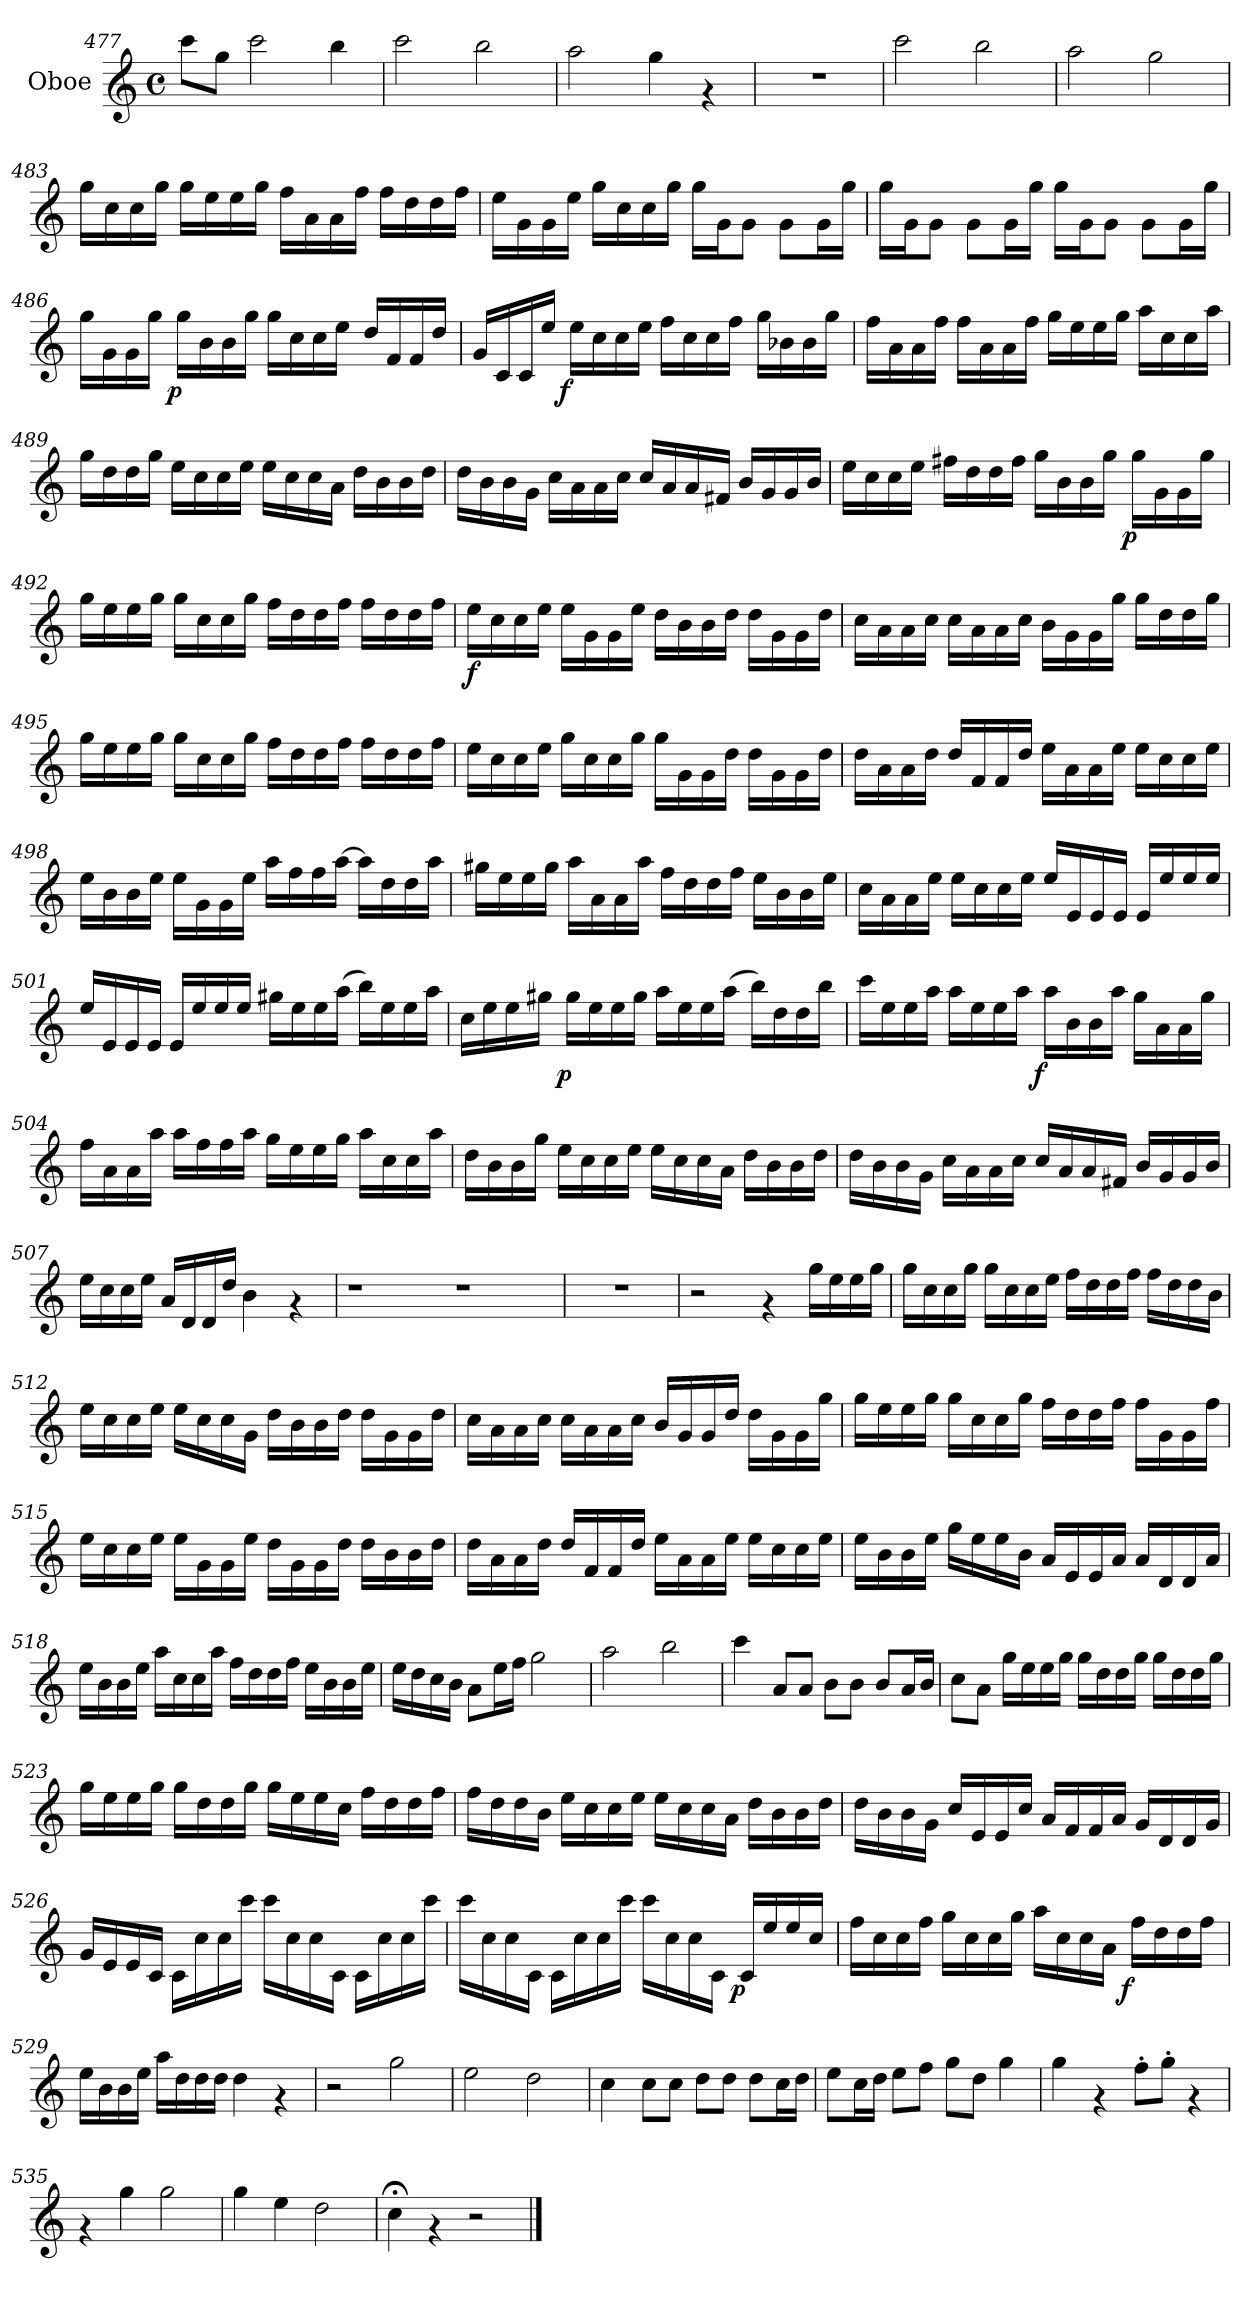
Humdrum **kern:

**kern	**dynam
*part1	*part1
*staff1	*staff1
*I"Oboe	*
*I'Oboe	*
*clefG2	*
*k[]	*
*C:	*
*M4/4	*
*met(c)	*
=477	=477
8ccc\L	.
8gg\J	.
2ccc\	.
4bb\	.
=478	=478
2ccc\	.
2bb\	.
=479	=479
2aa\	.
4gg\	.
4rf	.
!!LO:LB:g=z
=480	=480
1r	.
=481	=481
2ccc\	.
2bb\	.
=482	=482
2aa\	.
2gg\	.
=483	=483
16gg\L	.
16cc\	.
16cc\	.
16gg\J	.
16gg\L	.
16ee\	.
16ee\	.
16gg\J	.
16ff\L	.
16a\	.
16a\	.
16ff\J	.
16ff\L	.
16dd\	.
16dd\	.
16ff\J	.
=484	=484
16ee\L	.
16g\	.
16g\	.
16ee\J	.
16gg\L	.
16cc\	.
16cc\	.
16gg\J	.
16gg\L	.
16g\	.
8g\J	.
8g\L	.
16g\	.
16gg\J	.
!!LO:LB:g=z
=485	=485
16gg\L	.
16g\	.
8g\J	.
8g\L	.
16g\	.
16gg\J	.
16gg\L	.
16g\	.
8g\J	.
8g\L	.
16g\	.
16gg\J	.
=486	=486
*^	*
16gg\L	8...ryy	.
16g\	.	.
16g\	.	.
16gg\J	.	.
!	!	!LO:DY:b
.	2ryy	p
16gg\L	.	.
16b\	.	.
16b\	.	.
16gg\J	.	.
16gg\L	.	.
16cc\	.	.
16cc\	.	.
16ee\J	.	.
.	4ryy	.
16dd/L	.	.
16f/	.	.
16f/	.	.
16dd/J	.	.
.	64ryy	.
=487	=487	=487
16g/L	8...ryy	.
16c/	.	.
16c/	.	.
16ee/J	.	.
!	!	!LO:DY:b
.	2ryy	f
16ee\L	.	.
16cc\	.	.
16cc\	.	.
16ee\J	.	.
16ff\L	.	.
16cc\	.	.
16cc\	.	.
16ff\J	.	.
.	4ryy	.
16gg\L	.	.
16b-X\	.	.
16b-\	.	.
16gg\J	.	.
.	64ryy	.
*v	*v	*
!!LO:LB:g=z
=488	=488
16ff\L	.
16a\	.
16a\	.
16ff\J	.
16ff\L	.
16a\	.
16a\	.
16ff\J	.
16gg\L	.
16ee\	.
16ee\	.
16gg\J	.
16aa\L	.
16cc\	.
16cc\	.
16aa\J	.
=489	=489
16gg\L	.
16dd\	.
16dd\	.
16gg\J	.
16ee\L	.
16cc\	.
16cc\	.
16ee\J	.
16ee\L	.
16cc\	.
16cc\	.
16a\J	.
16dd\L	.
16b\	.
16b\	.
16dd\J	.
=490	=490
16dd\L	.
16b\	.
16b\	.
16g\J	.
16cc\L	.
16a\	.
16a\	.
16cc\J	.
16cc/L	.
16a/	.
16a/	.
16f#X/J	.
16b/L	.
16g/	.
16g/	.
16b/J	.
!!LO:LB:g=z
=491	=491
*^	*
16ee\L	2ryy	.
16cc\	.	.
16cc\	.	.
16ee\J	.	.
16ff#X\L	.	.
16dd\	.	.
16dd\	.	.
16ff#\J	.	.
16gg\L	8...ryy	.
16b\	.	.
16b\	.	.
16gg\J	.	.
!	!	!LO:DY:b
.	4ryy	p
16gg\L	.	.
16g\	.	.
16g\	.	.
16gg\J	.	.
.	64ryy	.
*v	*v	*
=492	=492
16gg\L	.
16ee\	.
16ee\	.
16gg\J	.
16gg\L	.
16cc\	.
16cc\	.
16gg\J	.
16ff\L	.
16dd\	.
16dd\	.
16ff\J	.
16ff\L	.
16dd\	.
16dd\	.
16ff\J	.
=493	=493
!	!LO:DY:b
16ee\L	f
16cc\	.
16cc\	.
16ee\J	.
16ee\L	.
16g\	.
16g\	.
16ee\J	.
16dd\L	.
16b\	.
16b\	.
16dd\J	.
16dd\L	.
16g\	.
16g\	.
16dd\J	.
!!LO:LB:g=z
=494	=494
16cc\L	.
16a\	.
16a\	.
16cc\J	.
16cc\L	.
16a\	.
16a\	.
16cc\J	.
16b\L	.
16g\	.
16g\	.
16gg\J	.
16gg\L	.
16dd\	.
16dd\	.
16gg\J	.
=495	=495
16gg\L	.
16ee\	.
16ee\	.
16gg\J	.
16gg\L	.
16cc\	.
16cc\	.
16gg\J	.
16ff\L	.
16dd\	.
16dd\	.
16ff\J	.
16ff\L	.
16dd\	.
16dd\	.
16ff\J	.
=496	=496
16ee\L	.
16cc\	.
16cc\	.
16ee\J	.
16gg\L	.
16cc\	.
16cc\	.
16gg\J	.
16gg\L	.
16g\	.
16g\	.
16dd\J	.
16dd\L	.
16g\	.
16g\	.
16dd\J	.
!!LO:LB:g=z
=497	=497
16dd\L	.
16a\	.
16a\	.
16dd\J	.
16dd/L	.
16f/	.
16f/	.
16dd/J	.
16ee\L	.
16a\	.
16a\	.
16ee\J	.
16ee\L	.
16cc\	.
16cc\	.
16ee\J	.
=498	=498
16ee\L	.
16b\	.
16b\	.
16ee\J	.
16ee\L	.
16g\	.
16g\	.
16ee\J	.
16aa\L	.
16ff\	.
16ff\	.
[<16aa\J	.
16aa\L]	.
16dd\	.
16dd\	.
16aa\J	.
=499	=499
16gg#X\L	.
16ee\	.
16ee\	.
16gg#\J	.
16aa\L	.
16a\	.
16a\	.
16aa\J	.
16ff\L	.
16dd\	.
16dd\	.
16ff\J	.
16ee\L	.
16b\	.
16b\	.
16ee\J	.
!!LO:LB:g=z
=500	=500
16cc\L	.
16a\	.
16a\	.
16ee\J	.
16ee\L	.
16cc\	.
16cc\	.
16ee\J	.
16ee/L	.
16e/	.
16e/	.
16e/J	.
16e/L	.
16ee/	.
16ee/	.
16ee/J	.
=501	=501
16ee/L	.
16e/	.
16e/	.
16e/J	.
16e/L	.
16ee/	.
16ee/	.
16ee/J	.
16gg#X\L	.
16ee\	.
16ee\	.
(<16aa\J	.
16bb\L)	.
16ee\	.
16ee\	.
16aa\J	.
=502	=502
*^	*
16cc\L	8...ryy	.
16ee\	.	.
16ee\	.	.
16gg#X\J	.	.
!	!	!LO:DY:b
.	2ryy	p
16gg#\L	.	.
16ee\	.	.
16ee\	.	.
16gg#\J	.	.
16aa\L	.	.
16ee\	.	.
16ee\	.	.
(<16aa\J	.	.
.	4ryy	.
16bb\L)	.	.
16dd\	.	.
16dd\	.	.
16bb\J	.	.
.	64ryy	.
!!LO:LB:g=z	!!
=503	=503	=503
16ccc\L	4ryy	.
16ee\	.	.
16ee\	.	.
16aa\J	.	.
16aa\L	8...ryy	.
16ee\	.	.
16ee\	.	.
16aa\J	.	.
!	!	!LO:DY:b
.	2ryy	f
16aa\L	.	.
16b\	.	.
16b\	.	.
16aa\J	.	.
16gg\L	.	.
16a\	.	.
16a\	.	.
16gg\J	.	.
.	64ryy	.
*v	*v	*
=504	=504
16ff\L	.
16a\	.
16a\	.
16aa\J	.
16aa\L	.
16ff\	.
16ff\	.
16aa\J	.
16gg\L	.
16ee\	.
16ee\	.
16gg\J	.
16aa\L	.
16cc\	.
16cc\	.
16aa\J	.
=505	=505
16dd\L	.
16b\	.
16b\	.
16gg\J	.
16ee\L	.
16cc\	.
16cc\	.
16ee\J	.
16ee\L	.
16cc\	.
16cc\	.
16a\J	.
16dd\L	.
16b\	.
16b\	.
16dd\J	.
!!LO:LB:g=z
=506	=506
16dd\L	.
16b\	.
16b\	.
16g\J	.
16cc\L	.
16a\	.
16a\	.
16cc\J	.
16cc/L	.
16a/	.
16a/	.
16f#X/J	.
16b/L	.
16g/	.
16g/	.
16b/J	.
=507	=507
16ee\L	.
16cc\	.
16cc\	.
16ee\J	.
16a/L	.
16d/	.
16d/	.
16dd/J	.
4b\	.
4rf	.
=508	=508
1r	.
1r	.
=509	=509
1r	.
!!LO:PB:g=z
=510	=510
2r	.
4rf	.
16gg\L	.
16ee\	.
16ee\	.
16gg\J	.
=511	=511
16gg\L	.
16cc\	.
16cc\	.
16gg\J	.
16gg\L	.
16cc\	.
16cc\	.
16ee\J	.
16ff\L	.
16dd\	.
16dd\	.
16ff\J	.
16ff\L	.
16dd\	.
16dd\	.
16b\J	.
=512	=512
16ee\L	.
16cc\	.
16cc\	.
16ee\J	.
16ee\L	.
16cc\	.
16cc\	.
16g\J	.
16dd\L	.
16b\	.
16b\	.
16dd\J	.
16dd\L	.
16g\	.
16g\	.
16dd\J	.
!!LO:LB:g=z
=513	=513
16cc\L	.
16a\	.
16a\	.
16cc\J	.
16cc\L	.
16a\	.
16a\	.
16cc\J	.
16b/L	.
16g/	.
16g/	.
16dd/J	.
16dd\L	.
16g\	.
16g\	.
16gg\J	.
=514	=514
16gg\L	.
16ee\	.
16ee\	.
16gg\J	.
16gg\L	.
16cc\	.
16cc\	.
16gg\J	.
16ff\L	.
16dd\	.
16dd\	.
16ff\J	.
16ff\L	.
16g\	.
16g\	.
16ff\J	.
=515	=515
16ee\L	.
16cc\	.
16cc\	.
16ee\J	.
16ee\L	.
16g\	.
16g\	.
16ee\J	.
16dd\L	.
16g\	.
16g\	.
16dd\J	.
16dd\L	.
16b\	.
16b\	.
16dd\J	.
!!LO:LB:g=z
=516	=516
16dd\L	.
16a\	.
16a\	.
16dd\J	.
16dd/L	.
16f/	.
16f/	.
16dd/J	.
16ee\L	.
16a\	.
16a\	.
16ee\J	.
16ee\L	.
16cc\	.
16cc\	.
16ee\J	.
=517	=517
16ee\L	.
16b\	.
16b\	.
16ee\J	.
16gg\L	.
16ee\	.
16ee\	.
16b\J	.
16a/L	.
16e/	.
16e/	.
16a/J	.
16a/L	.
16d/	.
16d/	.
16a/J	.
=518	=518
16ee\L	.
16b\	.
16b\	.
16ee\J	.
16aa\L	.
16cc\	.
16cc\	.
16aa\J	.
16ff\L	.
16dd\	.
16dd\	.
16ff\J	.
16ee\L	.
16b\	.
16b\	.
16ee\J	.
!!LO:LB:g=z
=519	=519
16ee\L	.
16dd\	.
16cc\	.
16b\J	.
8a\L	.
16ee\	.
16ff\J	.
2gg\	.
=520	=520
2aa\	.
2bb\	.
=521	=521
4ccc\	.
8a/L	.
8a/J	.
8b\L	.
8b\J	.
8b/L	.
16a/	.
16b/J	.
=522	=522
8cc\L	.
8a\J	.
16gg\L	.
16ee\	.
16ee\	.
16gg\J	.
16gg\L	.
16dd\	.
16dd\	.
16gg\J	.
16gg\L	.
16dd\	.
16dd\	.
16gg\J	.
!!LO:LB:g=z
=523	=523
16gg\L	.
16ee\	.
16ee\	.
16gg\J	.
16gg\L	.
16dd\	.
16dd\	.
16gg\J	.
16gg\L	.
16ee\	.
16ee\	.
16cc\J	.
16ff\L	.
16dd\	.
16dd\	.
16ff\J	.
=524	=524
16ff\L	.
16dd\	.
16dd\	.
16b\J	.
16ee\L	.
16cc\	.
16cc\	.
16ee\J	.
16ee\L	.
16cc\	.
16cc\	.
16a\J	.
16dd\L	.
16b\	.
16b\	.
16dd\J	.
=525	=525
16dd\L	.
16b\	.
16b\	.
16g\J	.
16cc/L	.
16e/	.
16e/	.
16cc/J	.
16a/L	.
16f/	.
16f/	.
16a/J	.
16g/L	.
16d/	.
16d/	.
16g/J	.
!!LO:LB:g=z
=526	=526
16g/L	.
16e/	.
16e/	.
16c/J	.
16c\L	.
16cc\	.
16cc\	.
16ccc\J	.
16ccc\L	.
16cc\	.
16cc\	.
16c\J	.
16c\L	.
16cc\	.
16cc\	.
16ccc\J	.
=527	=527
*^	*
16ccc\L	2ryy	.
16cc\	.	.
16cc\	.	.
16c\J	.	.
16c\L	.	.
16cc\	.	.
16cc\	.	.
16ccc\J	.	.
16ccc\L	8...ryy	.
16cc\	.	.
16cc\	.	.
16c\J	.	.
!	!	!LO:DY:b
.	4ryy	p
16c/L	.	.
16ee/	.	.
16ee/	.	.
16cc/J	.	.
.	64ryy	.
=528	=528	=528
16ff\L	2ryy	.
16cc\	.	.
16cc\	.	.
16ff\J	.	.
16gg\L	.	.
16cc\	.	.
16cc\	.	.
16gg\J	.	.
16aa\L	8...ryy	.
16cc\	.	.
16cc\	.	.
16a\J	.	.
!	!	!LO:DY:b
.	4ryy	f
16ff\L	.	.
16dd\	.	.
16dd\	.	.
16ff\J	.	.
.	64ryy	.
*v	*v	*
!!LO:LB:g=z
=529	=529
16ee\L	.
16b\	.
16b\	.
16ee\J	.
16aa\L	.
16dd\	.
16dd\	.
16dd\J	.
4dd\	.
4rf	.
=530	=530
2r	.
2gg\	.
=531	=531
2ee\	.
2dd\	.
=532	=532
4cc\	.
8cc\L	.
8cc\J	.
8dd\L	.
8dd\J	.
8dd\L	.
16cc\	.
16dd\J	.
!!LO:LB:g=z
=533	=533
8ee\L	.
16cc\	.
16dd\J	.
8ee\L	.
8ff\J	.
8gg\L	.
8dd\J	.
4gg\	.
=534	=534
4gg\	.
4rf	.
8ff'>\L	.
8gg'>\J	.
4rf	.
=535	=535
4rf	.
4gg\	.
2gg\	.
=536	=536
4gg\	.
4ee\	.
2dd\	.
=537	=537
4cc;<\	.
4rf	.
2r	.
==	==
*-	*-
